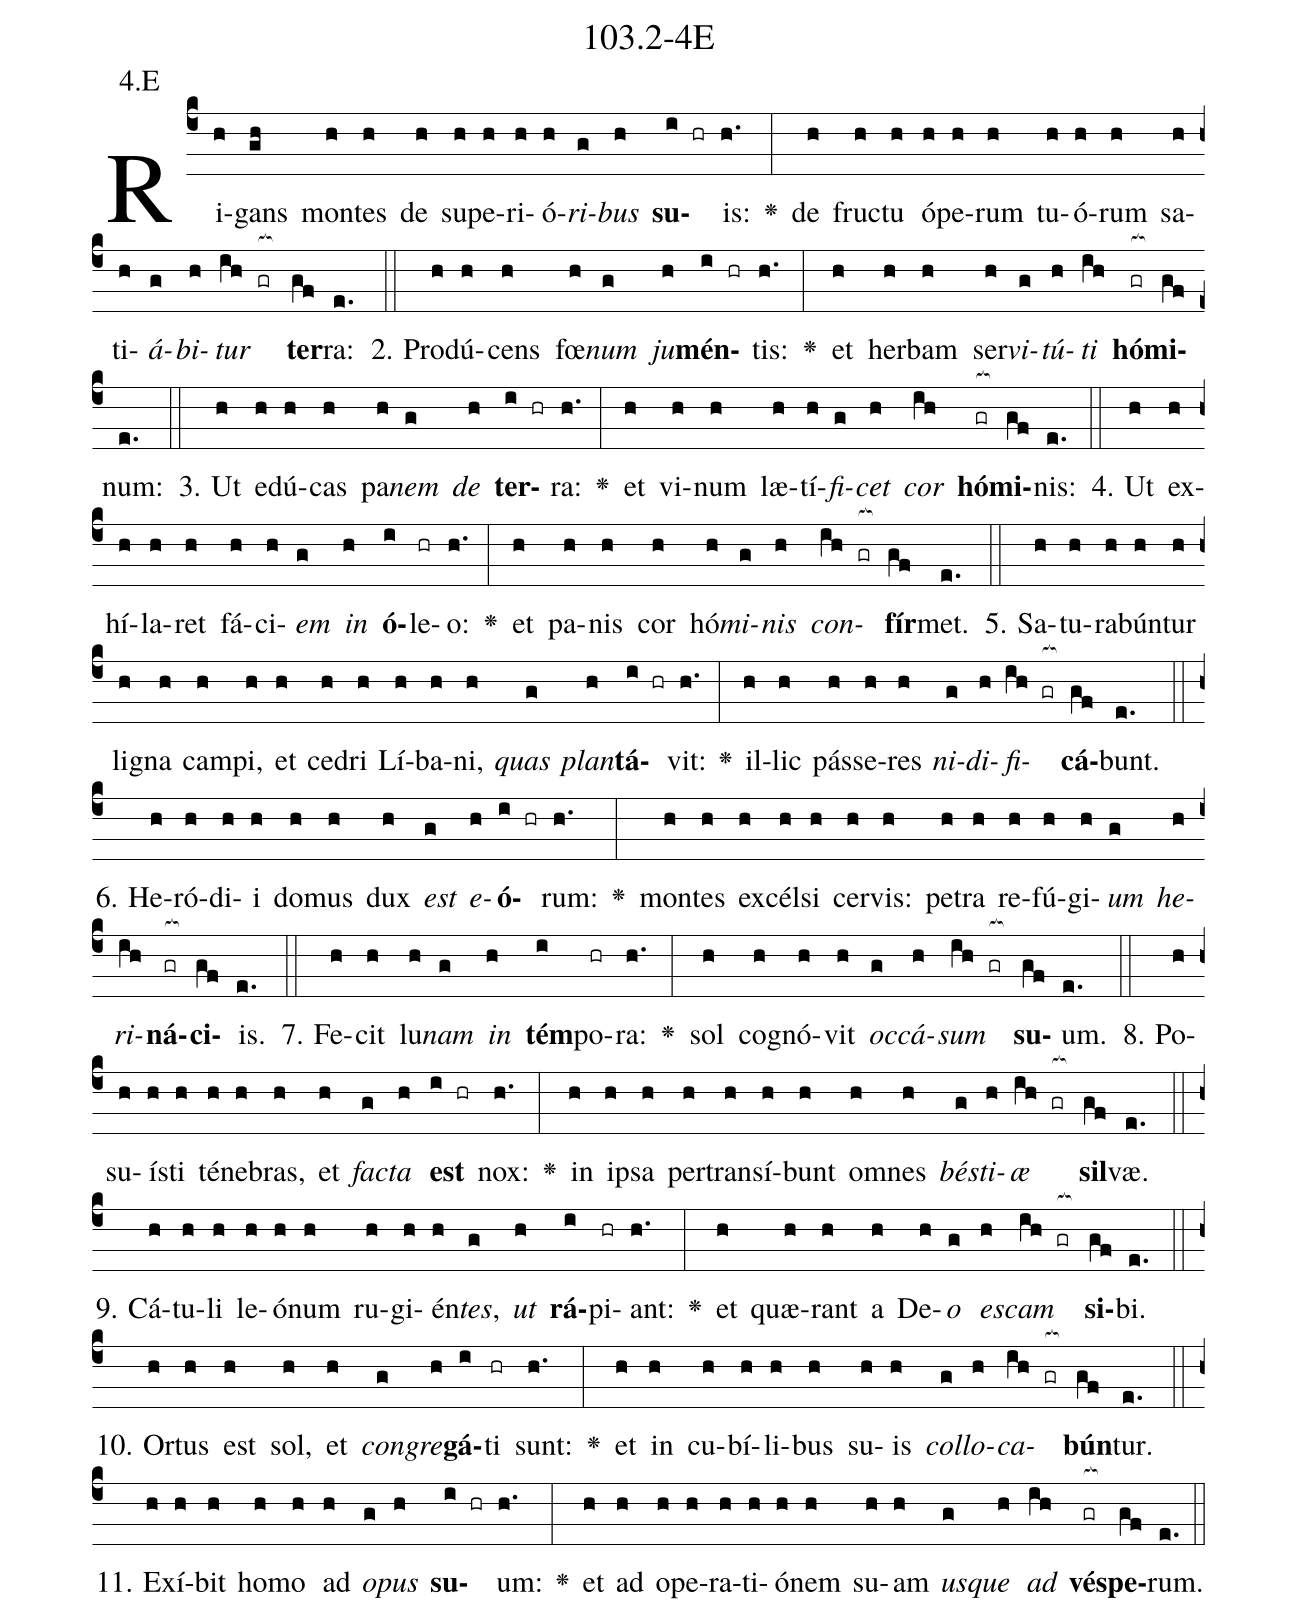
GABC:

name: 103.2-4E;
annotation: 4.E;
%%
(c4)Ri(h)gans(gh) mon(h)tes(h) de(h) su(h)pe(h)ri(h)ó(h)<i>ri</i>(g)<i>bus</i>(h) <b>su</b>(i hr)is:(h.) <v>\greheightstar</v>(:) de(h) fruc(h)tu(h) ó(h)pe(h)rum(h) tu(h)ó(h)rum(h) sa(h)ti(h)<i>á</i>(g)<i>bi</i>(h)<i>tur</i>(ih gr[ocb:1{]) <b>ter</b>(gf[ocb:0}])ra:(e.) (::)
2. Pro(h)dú(h)cens(h) fœ(h)<i>num</i>(g) <i>ju</i>(h)<b>mén</b>(i hr)tis:(h.) <v>\greheightstar</v>(:) et(h) her(h)bam(h) ser(h)<i>vi</i>(g)<i>tú</i>(h)<i>ti</i>(ih) <b>hó</b>(gr[ocb:1{])<b>mi</b>(gf[ocb:0}])num:(e.) (::)
3. Ut(h) e(h)dú(h)cas(h) pa(h)<i>nem</i>(g) <i>de</i>(h) <b>ter</b>(i hr)ra:(h.) <v>\greheightstar</v>(:) et(h) vi(h)num(h) læ(h)tí(h)<i>fi</i>(g)<i>cet</i>(h) <i>cor</i>(ih) <b>hó</b>(gr[ocb:1{])<b>mi</b>(gf[ocb:0}])nis:(e.) (::)
4. Ut(h) ex(h)hí(h)la(h)ret(h) fá(h)ci(h)<i>em</i>(g) <i>in</i>(h) <b>ó</b>(i)le(hr)o:(h.) <v>\greheightstar</v>(:) et(h) pa(h)nis(h) cor(h) hó(h)<i>mi</i>(g)<i>nis</i>(h) <i>con</i>(ih gr[ocb:1{])<b>fír</b>(gf[ocb:0}])met.(e.) (::)
5. Sa(h)tu(h)ra(h)bún(h)tur(h) li(h)gna(h) cam(h)pi,(h) et(h) ce(h)dri(h) Lí(h)ba(h)ni,(h) <i>quas</i>(g) <i>plan</i>(h)<b>tá</b>(i hr)vit:(h.) <v>\greheightstar</v>(:) il(h)lic(h) pás(h)se(h)res(h) <i>ni</i>(g)<i>di</i>(h)<i>fi</i>(ih gr[ocb:1{])<b>cá</b>(gf[ocb:0}])bunt.(e.) (::)
6. He(h)ró(h)di(h)i(h) do(h)mus(h) dux(h) <i>est</i>(g) <i>e</i>(h)<b>ó</b>(i hr)rum:(h.) <v>\greheightstar</v>(:) mon(h)tes(h) ex(h)cél(h)si(h) cer(h)vis:(h) pe(h)tra(h) re(h)fú(h)gi(h)<i>um</i>(g) <i>he</i>(h)<i>ri</i>(ih)<b>ná</b>(gr[ocb:1{])<b>ci</b>(gf[ocb:0}])is.(e.) (::)
7. Fe(h)cit(h) lu(h)<i>nam</i>(g) <i>in</i>(h) <b>tém</b>(i)po(hr)ra:(h.) <v>\greheightstar</v>(:) sol(h) co(h)gnó(h)vit(h) <i>oc</i>(g)<i>cá</i>(h)<i>sum</i>(ih gr[ocb:1{]) <b>su</b>(gf[ocb:0}])um.(e.) (::)
8. Po(h)su(h)ís(h)ti(h) té(h)ne(h)bras,(h) et(h) <i>fac</i>(g)<i>ta</i>(h) <b>est</b>(i hr) nox:(h.) <v>\greheightstar</v>(:) in(h) ip(h)sa(h) per(h)trans(h)í(h)bunt(h) om(h)nes(h) <i>bés</i>(g)<i>ti</i>(h)<i>æ</i>(ih gr[ocb:1{]) <b>sil</b>(gf[ocb:0}])væ.(e.) (::)
9. Cá(h)tu(h)li(h) le(h)ó(h)num(h) ru(h)gi(h)én(h)<i>tes</i>,(g) <i>ut</i>(h) <b>rá</b>(i)pi(hr)ant:(h.) <v>\greheightstar</v>(:) et(h) quæ(h)rant(h) a(h) De(h)<i>o</i>(g) <i>es</i>(h)<i>cam</i>(ih gr[ocb:1{]) <b>si</b>(gf[ocb:0}])bi.(e.) (::)
10. Or(h)tus(h) est(h) sol,(h) et(h) <i>con</i>(g)<i>gre</i>(h)<b>gá</b>(i)ti(hr) sunt:(h.) <v>\greheightstar</v>(:) et(h) in(h) cu(h)bí(h)li(h)bus(h) su(h)is(h) <i>col</i>(g)<i>lo</i>(h)<i>ca</i>(ih gr[ocb:1{])<b>bún</b>(gf[ocb:0}])tur.(e.) (::)
11. Ex(h)í(h)bit(h) ho(h)mo(h) ad(h) <i>o</i>(g)<i>pus</i>(h) <b>su</b>(i hr)um:(h.) <v>\greheightstar</v>(:) et(h) ad(h) o(h)pe(h)ra(h)ti(h)ó(h)nem(h) su(h)am(h) <i>us</i>(g)<i>que</i>(h) <i>ad</i>(ih) <b>vés</b>(gr[ocb:1{])<b>pe</b>(gf[ocb:0}])rum.(e.) (::)
